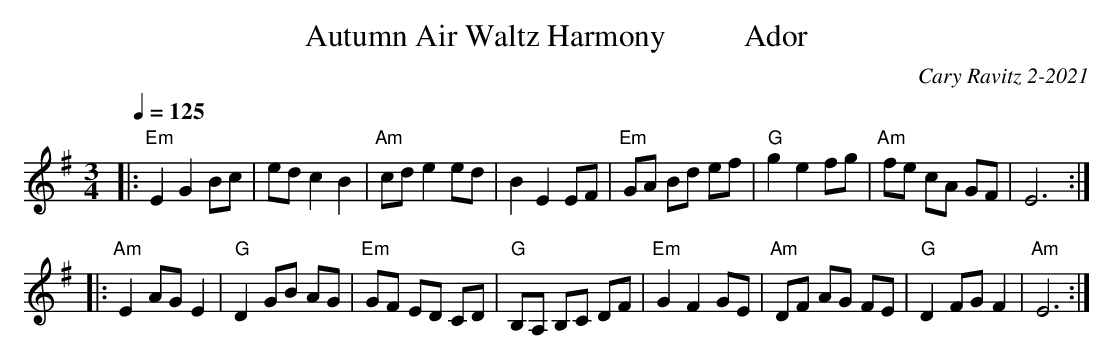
X:1
T: Autumn Air Waltz Harmony          Ador
C: Cary Ravitz 2-2021
M: 3/4
L: 1/8
Q: 1/4=125
K: Ador
|: "Em"E2 G2 Bc | ed c2 B2 | "Am"cd e2 ed | B2 E2 EF | "Em"GA Bd ef | "G"g2 e2 fg | "Am"fe cA GF | E6 :|
|: "Am"E2 AG E2 | "G"D2 GB AG | "Em"GF ED CD | "G"B,A, B,C DF | "Em"G2 F2 GE | "Am"DF AG FE | "G"D2 FG F2 | "Am"E6:|
